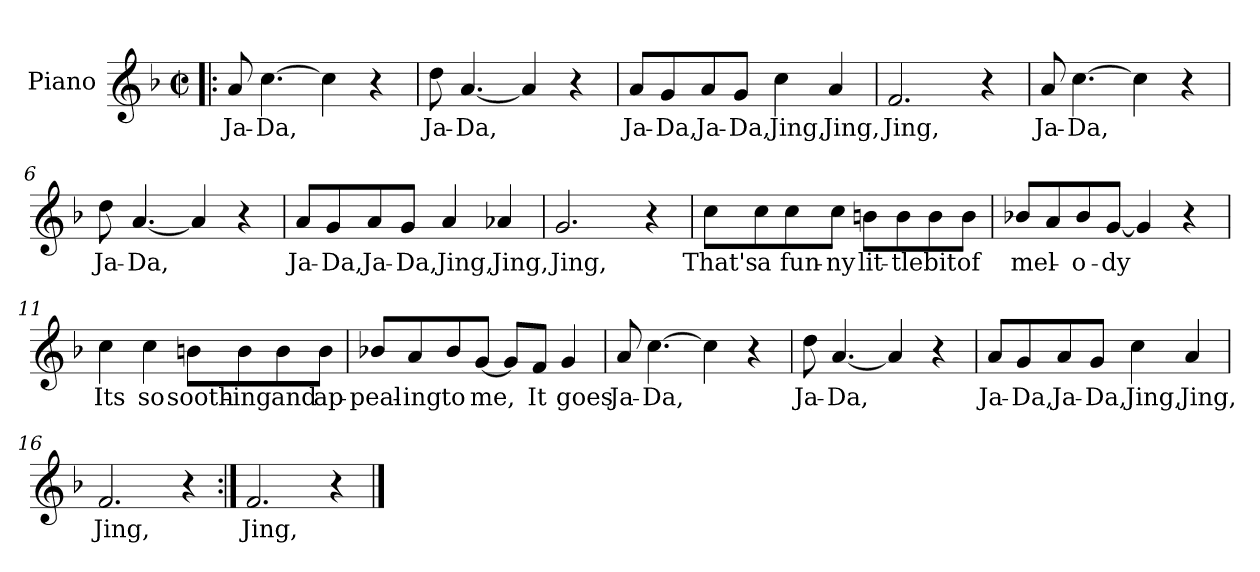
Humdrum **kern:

**kern	**text
*part1	*part1
*staff1	*staff1
*I"Piano	*
*I'Pno.	*
*clefG2	*
*k[b-]	*
*F:	*
*M2/2	*
*met(c|)	*
=1!|:	=1!|:
8a/	Ja-
[4.cc\	-Da,
4cc\]	.
4r	.
=2	=2
8dd\	Ja-
[4.a/	-Da,
4a/]	.
4r	.
=3	=3
8a/L	Ja-
8g/	-Da,
8a/	Ja-
8g/J	-Da,
4cc\	Jing,
4a/	Jing,
=4	=4
2.f/	Jing,
4r	.
!!LO:LB:g=z
=5	=5
8a/	Ja-
[4.cc\	-Da,
4cc\]	.
4r	.
=6	=6
8dd\	Ja-
[4.a/	-Da,
4a/]	.
4r	.
=7	=7
8a/L	Ja-
8g/	-Da,
8a/	Ja-
8g/J	-Da,
4a/	Jing,
4a-X/	Jing,
=8	=8
2.g/	Jing,
4r	.
!!LO:LB:g=z
=9	=9
8cc\L	That's
8cc\	a
8cc\	fun-
8cc\J	-ny
8bn\L	lit-
8b\	-tle
8b\	bit
8b\J	of
=10	=10
8b-X/L	mel-
8a/	.
8b-/	-o-
[8g/J	-dy
4g/]	.
4r	.
=11	=11
4cc\	Its
4cc\	so
8bn\L	sooth-
8b\	-ing
8b\	and
8b\J	ap-
!!LO:LB:g=z
=12	=12
8b-X/L	-peal-
8a/	-ing
8b-/	to
[8g/J	me,
8g/L]	.
8f/J	It
4g/	goes
=13	=13
8a/	Ja-
[4.cc\	-Da,
4cc\]	.
4r	.
=14	=14
8dd\	Ja-
[4.a/	-Da,
4a/]	.
4r	.
!!LO:LB:g=z
=15	=15
8a/L	Ja-
8g/	-Da,
8a/	Ja-
8g/J	-Da,
4cc\	Jing,
4a/	Jing,
=16	=16
2.f/	Jing,
4r	.
=17:|!	=17:|!
2.f/	Jing,
4r	.
==	==
*-	*-
